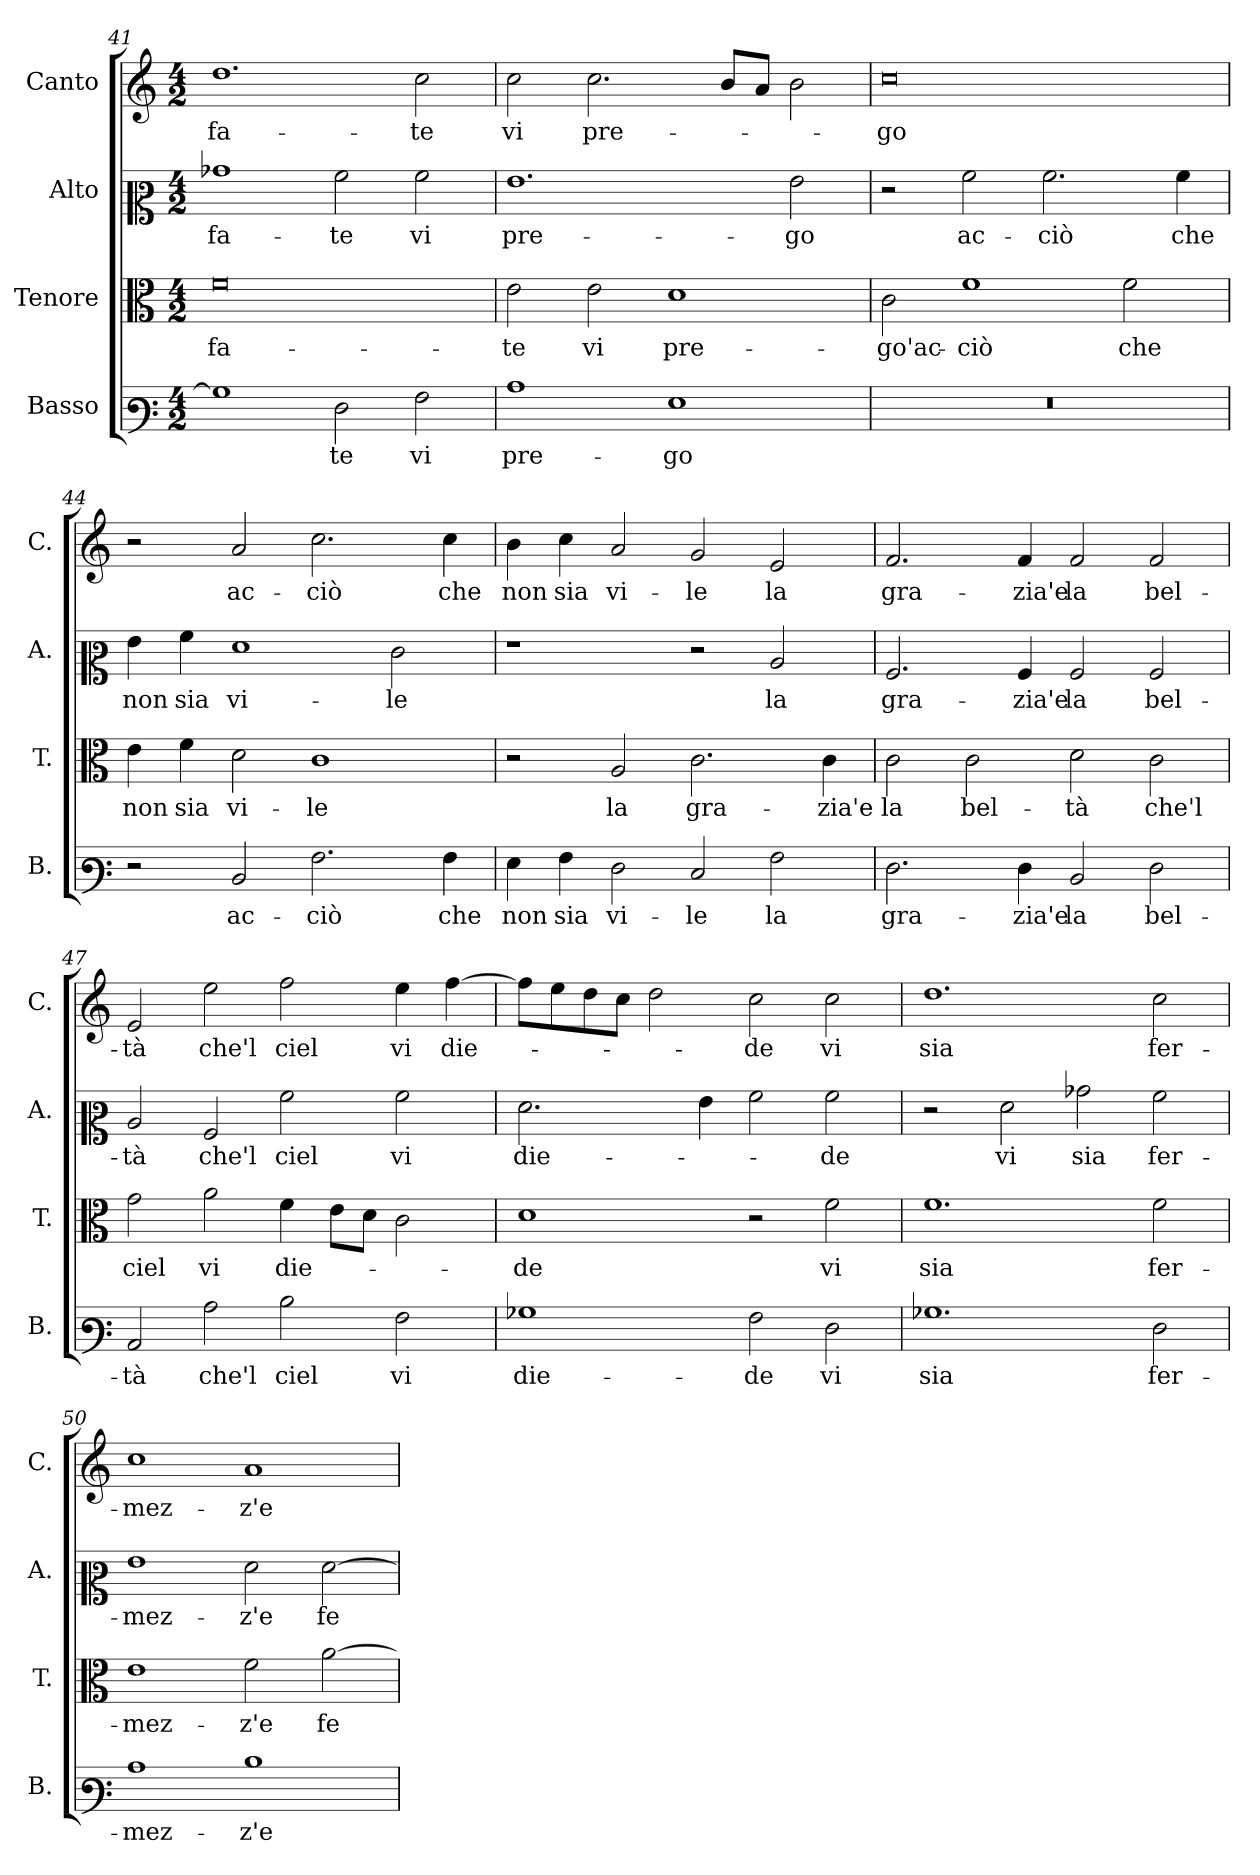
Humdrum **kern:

**kern	**text	**kern	**text	**kern	**text	**kern	**text
*part4	*part4	*part3	*part3	*part2	*part2	*part1	*part1
*staff4	*staff4	*staff3	*staff3	*staff2	*staff2	*staff1	*staff1
*I"Basso	*	*I"Tenore	*	*I"Alto	*	*I"Canto	*
*I'B.	*	*I'T.	*	*I'A.	*	*I'C.	*
*clefF3	*	*clefC3	*	*clefC2	*	*clefG2	*
*k[]	*	*k[]	*	*k[]	*	*k[]	*
*M4/2	*	*M4/2	*	*M4/2	*	*M4/2	*
=41	=41	=41	=41	=41	=41	=41	=41
1B-]	.	0f	fa-	1b-X	fa-	1.dd	fa-
2F\	-te	.	.	2a\	-te	.	.
2A\	vi	.	.	2a\	vi	2cc\	-te
!!LO:LB:g=z
=42	=42	=42	=42	=42	=42	=42	=42
1c	pre-	2e\	-te	1.g	pre-	2cc\	vi
.	.	2e\	vi	.	.	2.cc\	pre-
1G	-go	1d	pre-	.	.	.	.
.	.	.	.	.	.	8b/L	.
.	.	.	.	.	.	8a/J	.
.	.	.	.	2g\	-go	2b\	.
=43	=43	=43	=43	=43	=43	=43	=43
0r	.	2c\	-go'ac-	2r	.	0cc	-go
.	.	1f	-ciò	2a\	ac-	.	.
.	.	.	.	2.a\	-ciò	.	.
.	.	2f\	che	.	.	.	.
.	.	.	.	4a\	che	.	.
=44	=44	=44	=44	=44	=44	=44	=44
2r	.	4e\	non	4g\	non	2r	.
.	.	4f\	sia	4a\	sia	.	.
2D/	ac-	2d\	vi-	1f	vi-	2a/	ac-
2.A\	-ciò	1c	-le	.	.	2.cc\	-ciò
.	.	.	.	2e\	-le	.	.
4A\	che	.	.	.	.	4cc\	che
=45	=45	=45	=45	=45	=45	=45	=45
4G\	non	2r	.	1r	.	4b\	non
4A\	sia	.	.	.	.	4cc\	sia
2F\	vi-	2A/	la	.	.	2a/	vi-
2E/	-le	2.c\	gra-	2r	.	2g/	-le
2A\	la	.	.	2c/	la	2e/	la
.	.	4c\	-zia'e	.	.	.	.
!!LO:PB:g=z
=46	=46	=46	=46	=46	=46	=46	=46
2.F\	gra-	2c\	la	2.A/	gra-	2.f/	gra-
.	.	2c\	bel-	.	.	.	.
4F\	-zia'e	.	.	4A/	-zia'e	4f/	-zia'e
2D/	la	2d\	-tà	2A/	la	2f/	la
2F\	bel-	2c\	che'l	2A/	bel-	2f/	bel-
=47	=47	=47	=47	=47	=47	=47	=47
2C/	-tà	2g\	ciel	2c/	-tà	2e/	-tà
2c\	che'l	2a\	vi	2A/	che'l	2ee\	che'l
2d\	ciel	4f\	die-	2a\	ciel	2ff\	ciel
.	.	8e\L	.	.	.	.	.
.	.	8d\J	.	.	.	.	.
2A\	vi	2c\	.	2a\	vi	4ee\	vi
.	.	.	.	.	.	[4ff\	die-
=48	=48	=48	=48	=48	=48	=48	=48
1B-X	die-	1d	-de	2.f\	die-	8ff\L]	.
.	.	.	.	.	.	8ee\	.
.	.	.	.	.	.	8dd\	.
.	.	.	.	.	.	8cc\J	.
.	.	.	.	.	.	2dd\	.
.	.	.	.	4g\	.	.	.
2A\	-de	2r	.	2a\	.	2cc\	-de
2F\	vi	2f\	vi	2a\	-de	2cc\	vi
=49	=49	=49	=49	=49	=49	=49	=49
1.B-X	sia	1.f	sia	2r	.	1.dd	sia
.	.	.	.	2f\	vi	.	.
.	.	.	.	2b-X\	sia	.	.
2F\	fer-	2f\	fer-	2a\	fer-	2cc\	fer-
!!LO:LB:g=z
=50	=50	=50	=50	=50	=50	=50	=50
1c	-mez-	1e	-mez-	1g	-mez-	1cc	-mez-
1d	-z'e	2f\	-z'e	2f\	-z'e	1a	-z'e
.	.	[2a\	fe-	[2f\	fe-	.	.
=	=	=	=	=	=	=	=
*-	*-	*-	*-	*-	*-	*-	*-
